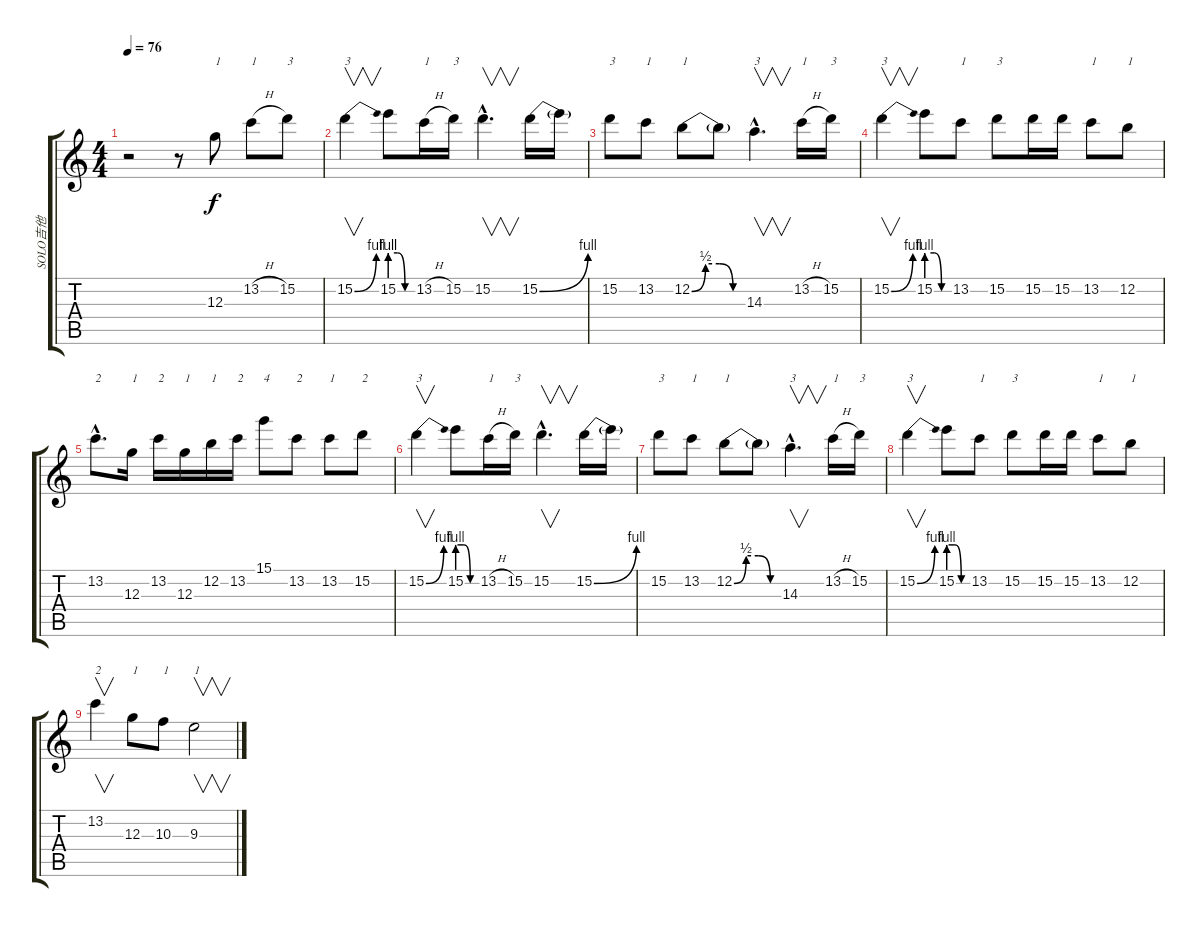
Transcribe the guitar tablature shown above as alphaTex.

\track ("SOLO吉他" "SOLO吉他") {instrument overdrivenguitar}
\staff {score tabs}
\tuning (E4 B3 G3 D3 A2 E2) {hide}
\ts (4 4)
\tempo 76
\clef g2
\ks c
r.2{dy f instrument overdrivenguitar} r.8 12.3.8{txt "1"} 13.2{h}.8{txt "1"} 15.2.8{txt "3"} |
15.2{be (bend 0 0 60 4)}.4{v txt "3"} 15.2{be (custom 0 4 20 4 40 0 60 0)}.8 13.2{h}.16{txt "1"} 15.2.16{txt "3"} 15.2{hac}.4{v d} 15.2{be (bend 0 0 60 4)}.16 15.2{t}.16 |
15.2.8{txt "3"} 13.2.8{txt "1"} 12.2{be (custom 0 0 15 2 30 2 45 0 60 0)}.8{txt "1"} 12.2{t}.8 14.3{hac}.4{v d txt "3"} 13.2{h}.16{txt "1"} 15.2.16{txt "3"} |
15.2{be (bend 0 0 60 4)}.4{v txt "3"} 15.2{be (custom 0 4 20 4 40 0 60 0)}.8 13.2.8{txt "1"} 15.2.8{txt "3"} 15.2.16 15.2.16 13.2.8{txt "1"} 12.2.8{txt "1"} |
13.2{hac}.8{d txt "2"} 12.3.16{txt "1"} 13.2.16{txt "2"} 12.3.16{txt "1"} 12.2.16{txt "1"} 13.2.16{txt "2"} 15.1.8{txt "4"} 13.2.8{txt "2"} 13.2.8{txt "1"} 15.2.8{txt "2"} |
15.2{be (bend 0 0 60 4)}.4{v txt "3"} 15.2{be (custom 0 4 20 4 40 0 60 0)}.8 13.2{h}.16{txt "1"} 15.2.16{txt "3"} 15.2{hac}.4{v d} 15.2{be (bend 0 0 60 4)}.16 15.2{t}.16 |
15.2.8{txt "3"} 13.2.8{txt "1"} 12.2{be (custom 0 0 15 2 30 2 45 0 60 0)}.8{txt "1"} 12.2{t}.8 14.3{hac}.4{v d txt "3"} 13.2{h}.16{txt "1"} 15.2.16{txt "3"} |
15.2{be (bend 0 0 60 4)}.4{v txt "3"} 15.2{be (custom 0 4 20 4 40 0 60 0)}.8 13.2.8{txt "1"} 15.2.8{txt "3"} 15.2.16 15.2.16 13.2.8{txt "1"} 12.2.8{txt "1"} |
13.2.4{v txt "2"} 12.3.8{txt "1"} 10.3.8{txt "1"} 9.3.2{v txt "1"}
